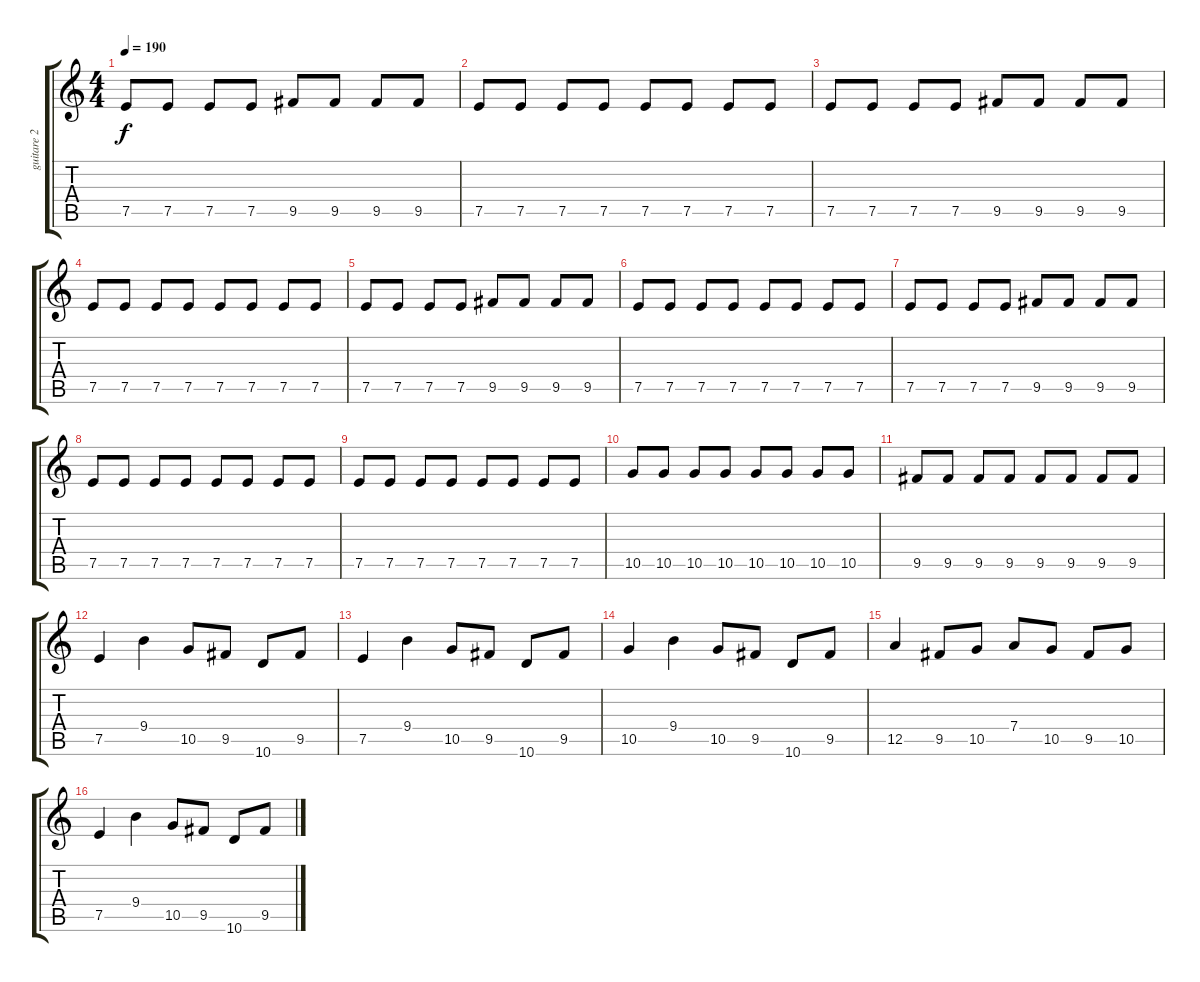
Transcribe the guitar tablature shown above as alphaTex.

\track ("guitare 2" "guitare 2") {instrument distortionguitar}
\staff {score tabs}
\tuning (E4 B3 G3 D3 A2 E2) {hide}
\ts (4 4)
\tempo 190
\clef g2
\ks c
7.5.8{dy f} 7.5.8 7.5.8 7.5.8 9.5.8 9.5.8 9.5.8 9.5.8 |
7.5.8 7.5.8 7.5.8 7.5.8 7.5.8 7.5.8 7.5.8 7.5.8 |
7.5.8 7.5.8 7.5.8 7.5.8 9.5.8 9.5.8 9.5.8 9.5.8 |
7.5.8 7.5.8 7.5.8 7.5.8 7.5.8 7.5.8 7.5.8 7.5.8 |
7.5.8 7.5.8 7.5.8 7.5.8 9.5.8 9.5.8 9.5.8 9.5.8 |
7.5.8 7.5.8 7.5.8 7.5.8 7.5.8 7.5.8 7.5.8 7.5.8 |
7.5.8 7.5.8 7.5.8 7.5.8 9.5.8 9.5.8 9.5.8 9.5.8 |
7.5.8 7.5.8 7.5.8 7.5.8 7.5.8 7.5.8 7.5.8 7.5.8 |
7.5.8 7.5.8 7.5.8 7.5.8 7.5.8 7.5.8 7.5.8 7.5.8 |
10.5.8 10.5.8 10.5.8 10.5.8 10.5.8 10.5.8 10.5.8 10.5.8 |
9.5.8 9.5.8 9.5.8 9.5.8 9.5.8 9.5.8 9.5.8 9.5.8 |
7.5.4 9.4.4 10.5.8 9.5.8 10.6.8 9.5.8 |
7.5.4 9.4.4 10.5.8 9.5.8 10.6.8 9.5.8 |
10.5.4 9.4.4 10.5.8 9.5.8 10.6.8 9.5.8 |
12.5.4 9.5.8 10.5.8 7.4.8 10.5.8 9.5.8 10.5.8 |
7.5.4 9.4.4 10.5.8 9.5.8 10.6.8 9.5.8
